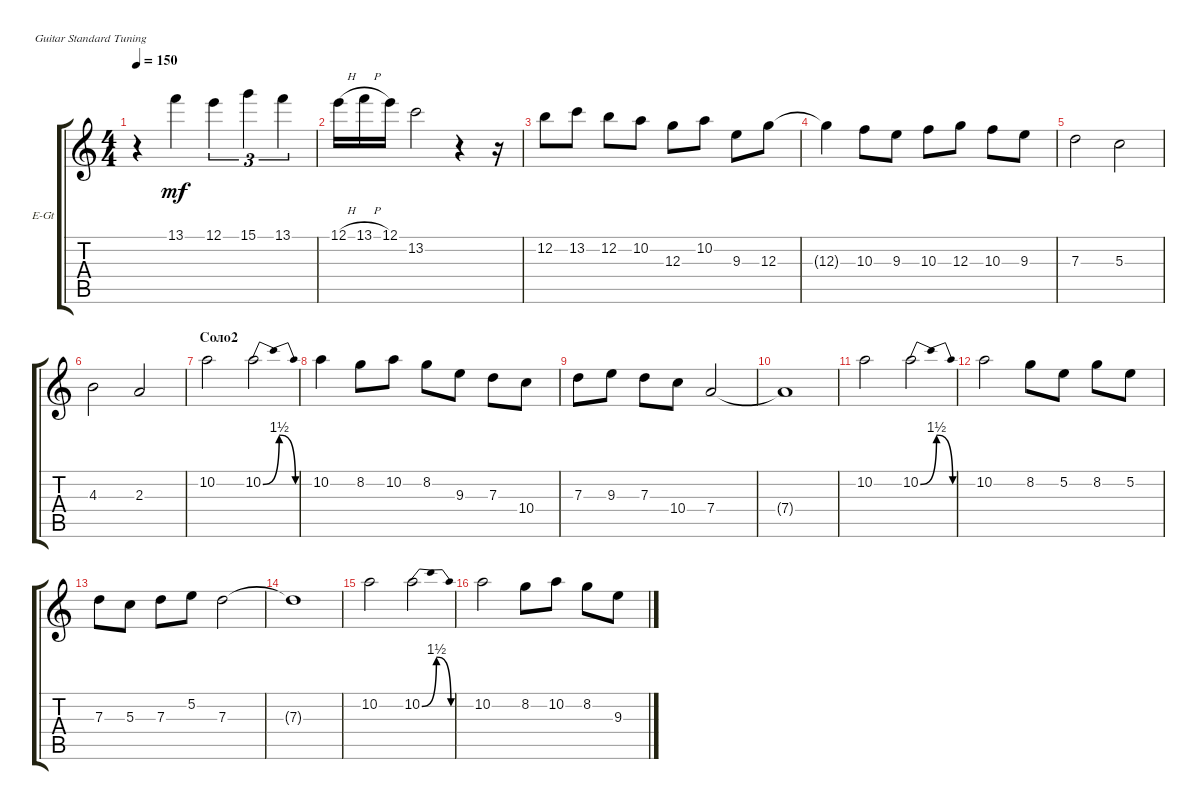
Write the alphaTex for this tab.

\defaultSystemsLayout 4
\bracketExtendMode groupsimilarinstruments
\firstSystemTrackNameOrientation horizontal
\otherSystemsTrackNameOrientation horizontal
\track ("Solo" "E-Gt") {instrument overdrivenguitar}
\staff {score tabs}
\tuning (E4 B3 G3 D3 A2 E2)
\ts (4 4)
\tempo 150
\clef g2
\scale
0.333333
\ks c
r.4{dy mf} 13.1.4 12.1.4{tu (3 2)} 15.1.4{tu (3 2)} 13.1.4{tu (3 2)} |
\scale
0.333333 12.1{h}.16 13.1{h}.16 12.1.16 13.2.2 r.4 r.16 |
\scale
0.333333 12.2.8 13.2.8 12.2.8 10.2.8 12.3.8 10.2.8 9.3.8 12.3.8 |
\scale
0.333333 12.3{t}.4 10.3.8 9.3.8 10.3.8 12.3.8 10.3.8 9.3.8 |
\scale
0.333333 7.3.2 5.3.2 |
\scale
0.333333 4.3.2 2.3.2 |
\section ("" "Соло2")
\scale
0.333333 10.2.2 10.2{be (bendrelease 0 0 19.8 6 32.4 6 45.6 0)}.2 |
\scale
0.333333 10.2.4 8.2.8 10.2.8 8.2.8 9.3.8 7.3.8 10.4.8 |
\scale
0.333333 7.3.8 9.3.8 7.3.8 10.4.8 7.4.2 |
\scale
0.333333 7.4{t}.1 |
\scale
0.333333 10.2.2 10.2{be (bendrelease 0 0 19.8 6 32.4 6 45.6 0)}.2 |
\scale
0.333333 10.2.2 8.2.8 5.2.8 8.2.8 5.2.8 |
\scale
0.333333 7.3.8 5.3.8 7.3.8 5.2.8 7.3.2 |
\scale
0.333333 7.3{t}.1 |
\scale
0.333333 10.2.2 10.2{be (bendrelease 0 0 19.8 6 32.4 6 45.6 0)}.2 |
\scale
0.333333 10.2.2 8.2.8 10.2.8 8.2.8 9.3.8
